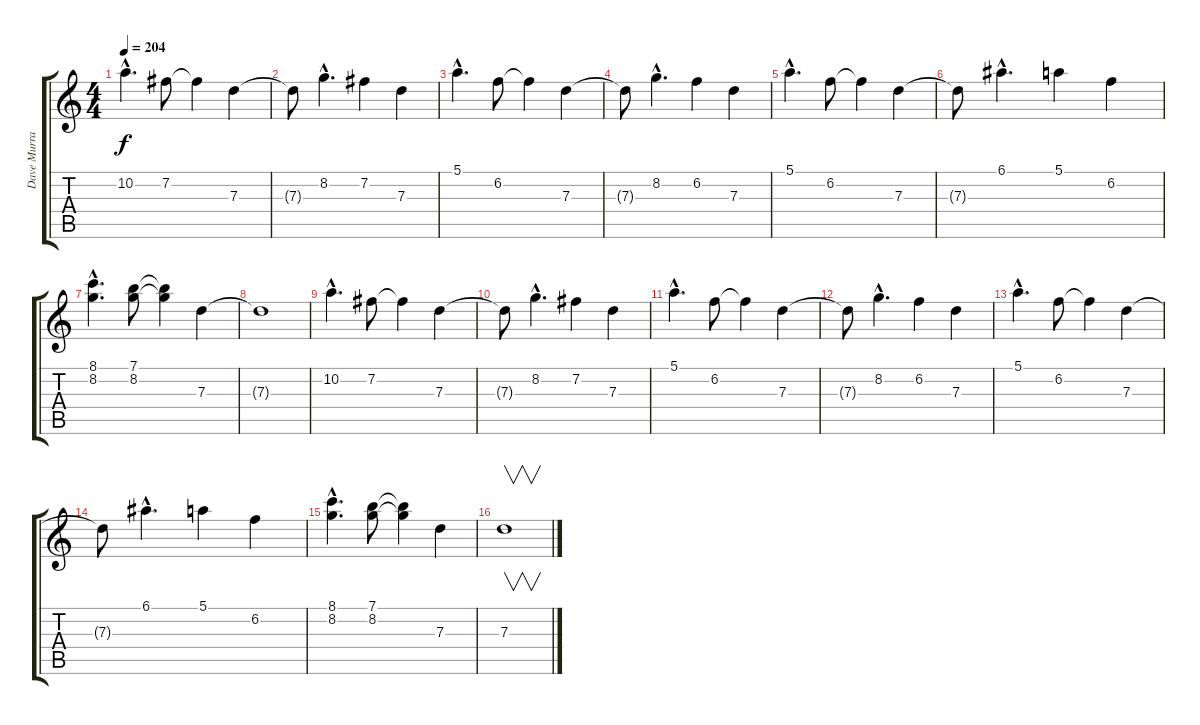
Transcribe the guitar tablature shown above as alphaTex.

\track ("Dave Murray (Distortion Guitar)" "Dave Murra") {instrument distortionguitar}
\staff {score tabs}
\tuning (E4 B3 G3 D3 A2 E2) {hide}
\ts (4 4)
\tempo 204
\clef g2
\ks c
10.2{hac}.4{d dy f} 7.2.8 7.2{t}.4 7.3.4 |
7.3{t}.8 8.2{hac}.4{d} 7.2.4 7.3.4 |
5.1{hac}.4{d} 6.2.8 6.2{t}.4 7.3.4 |
7.3{t}.8 8.2{hac}.4{d} 6.2.4 7.3.4 |
5.1{hac}.4{d} 6.2.8 6.2{t}.4 7.3.4 |
7.3{t}.8 6.1{hac}.4{d} 5.1.4 6.2.4 |
(8.1{hac} 8.2{hac}).4{d} (7.1 8.2).8 (7.1{t} 8.2{t}).4 7.3.4 |
7.3{t}.1 |
10.2{hac}.4{d} 7.2.8 7.2{t}.4 7.3.4 |
7.3{t}.8 8.2{hac}.4{d} 7.2.4 7.3.4 |
5.1{hac}.4{d} 6.2.8 6.2{t}.4 7.3.4 |
7.3{t}.8 8.2{hac}.4{d} 6.2.4 7.3.4 |
5.1{hac}.4{d} 6.2.8 6.2{t}.4 7.3.4 |
7.3{t}.8 6.1{hac}.4{d} 5.1.4 6.2.4 |
(8.1{hac} 8.2{hac}).4{d} (7.1 8.2).8 (7.1{t} 8.2{t}).4 7.3.4 |
7.3.1{v}
